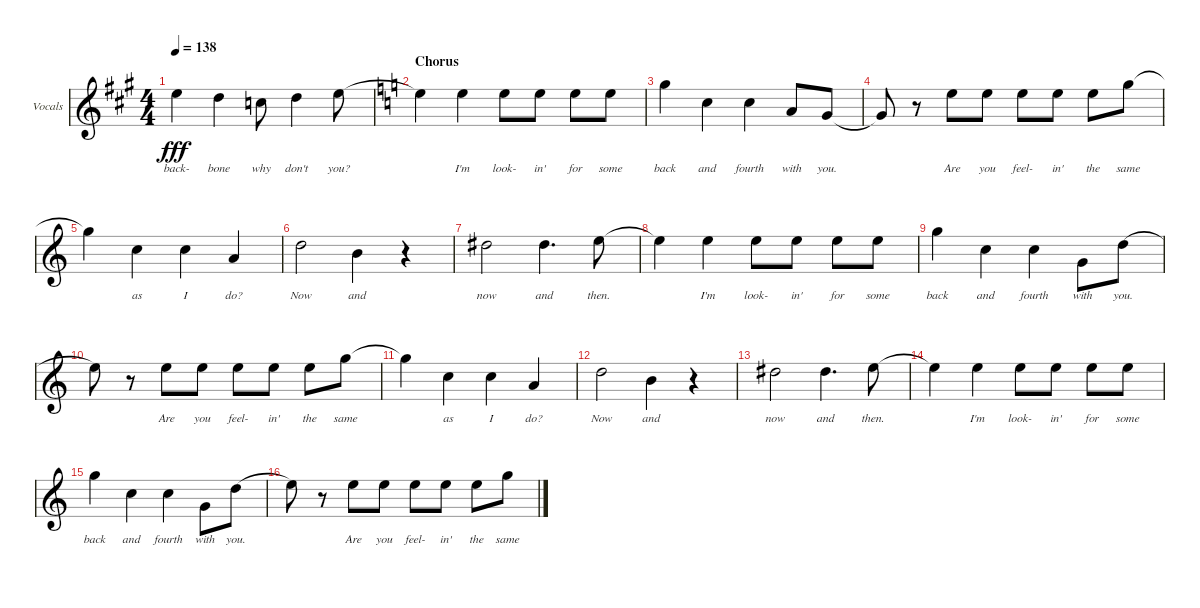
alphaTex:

\defaultSystemsLayout 4
\bracketExtendMode groupsimilarinstruments
\firstSystemTrackNameOrientation horizontal
\otherSystemsTrackNameOrientation horizontal
\track ("Vocals" "Vocals") {instrument distortionguitar}
\staff {score}
\tuning (E4 B3 G3 D3 A2 E2)
\ts (4 4)
\tempo 138
\clef g2
\ks a
0.1.4{lyrics (0 "back-") lyrics (1 "") lyrics (2 "") lyrics (3 "") lyrics (4 "") dy fff} 3.2.4{lyrics (0 "bone") lyrics (1 "") lyrics (2 "") lyrics (3 "") lyrics (4 "")} 1.2.8{lyrics (0 "why") lyrics (1 "") lyrics (2 "") lyrics (3 "") lyrics (4 "")} 3.2.4{lyrics (0 "don't") lyrics (1 "") lyrics (2 "") lyrics (3 "") lyrics (4 "")} 0.1.8{lyrics (0 "you?") lyrics (1 "") lyrics (2 "") lyrics (3 "") lyrics (4 "")} |
\section ("" "Chorus")
\scale
0.333333
\ks c
0.1{t}.4{lyrics (0 "") lyrics (1 "") lyrics (2 "") lyrics (3 "") lyrics (4 "")} 5.2.4{lyrics (0 "I'm") lyrics (1 "") lyrics (2 "") lyrics (3 "") lyrics (4 "")} 5.2.8{lyrics (0 "look-") lyrics (1 "") lyrics (2 "") lyrics (3 "") lyrics (4 "")} 5.2.8{lyrics (0 "in'") lyrics (1 "") lyrics (2 "") lyrics (3 "") lyrics (4 "")} 5.2.8{lyrics (0 "for") lyrics (1 "") lyrics (2 "") lyrics (3 "") lyrics (4 "")} 5.2.8{lyrics (0 "some") lyrics (1 "") lyrics (2 "") lyrics (3 "") lyrics (4 "")} |
\scale
0.333333 3.1.4{lyrics (0 "back") lyrics (1 "") lyrics (2 "") lyrics (3 "") lyrics (4 "")} 1.2.4{lyrics (0 "and") lyrics (1 "") lyrics (2 "") lyrics (3 "") lyrics (4 "")} 1.2.4{lyrics (0 "fourth") lyrics (1 "") lyrics (2 "") lyrics (3 "") lyrics (4 "")} 2.3.8{lyrics (0 "with") lyrics (1 "") lyrics (2 "") lyrics (3 "") lyrics (4 "")} 0.3.8{lyrics (0 "you.") lyrics (1 "") lyrics (2 "") lyrics (3 "") lyrics (4 "")} |
\scale
0.333333 0.3{t}.8{lyrics (0 "") lyrics (1 "") lyrics (2 "") lyrics (3 "") lyrics (4 "")} r.8 0.1.8{lyrics (0 "Are") lyrics (1 "") lyrics (2 "") lyrics (3 "") lyrics (4 "")} 0.1.8{lyrics (0 "you") lyrics (1 "") lyrics (2 "") lyrics (3 "") lyrics (4 "")} 0.1.8{lyrics (0 "feel-") lyrics (1 "") lyrics (2 "") lyrics (3 "") lyrics (4 "")} 0.1.8{lyrics (0 "in'") lyrics (1 "") lyrics (2 "") lyrics (3 "") lyrics (4 "")} 0.1.8{lyrics (0 "the") lyrics (1 "") lyrics (2 "") lyrics (3 "") lyrics (4 "")} 3.1.8{lyrics (0 "same") lyrics (1 "") lyrics (2 "") lyrics (3 "") lyrics (4 "")} |
\scale
0.333333 3.1{t}.4{lyrics (0 "") lyrics (1 "") lyrics (2 "") lyrics (3 "") lyrics (4 "")} 1.2.4{lyrics (0 "as") lyrics (1 "") lyrics (2 "") lyrics (3 "") lyrics (4 "")} 1.2.4{lyrics (0 "I") lyrics (1 "") lyrics (2 "") lyrics (3 "") lyrics (4 "")} 2.3.4{lyrics (0 "do?") lyrics (1 "") lyrics (2 "") lyrics (3 "") lyrics (4 "")} |
\scale
0.333333 3.2.2{lyrics (0 "Now") lyrics (1 "") lyrics (2 "") lyrics (3 "") lyrics (4 "")} 0.2.4{lyrics (0 "and") lyrics (1 "") lyrics (2 "") lyrics (3 "") lyrics (4 "")} r.4 |
\scale
0.333333 4.2.2{lyrics (0 "now") lyrics (1 "") lyrics (2 "") lyrics (3 "") lyrics (4 "")} 4.2.4{d lyrics (0 "and") lyrics (1 "") lyrics (2 "") lyrics (3 "") lyrics (4 "")} 0.1.8{lyrics (0 "then.") lyrics (1 "") lyrics (2 "") lyrics (3 "") lyrics (4 "")} |
\scale
0.333333 0.1{t}.4{lyrics (0 "") lyrics (1 "") lyrics (2 "") lyrics (3 "") lyrics (4 "")} 5.2.4{lyrics (0 "I'm") lyrics (1 "") lyrics (2 "") lyrics (3 "") lyrics (4 "")} 5.2.8{lyrics (0 "look-") lyrics (1 "") lyrics (2 "") lyrics (3 "") lyrics (4 "")} 5.2.8{lyrics (0 "in'") lyrics (1 "") lyrics (2 "") lyrics (3 "") lyrics (4 "")} 5.2.8{lyrics (0 "for") lyrics (1 "") lyrics (2 "") lyrics (3 "") lyrics (4 "")} 5.2.8{lyrics (0 "some") lyrics (1 "") lyrics (2 "") lyrics (3 "") lyrics (4 "")} |
\scale
0.333333 3.1.4{lyrics (0 "back") lyrics (1 "") lyrics (2 "") lyrics (3 "") lyrics (4 "")} 1.2.4{lyrics (0 "and") lyrics (1 "") lyrics (2 "") lyrics (3 "") lyrics (4 "")} 1.2.4{lyrics (0 "fourth") lyrics (1 "") lyrics (2 "") lyrics (3 "") lyrics (4 "")} 0.3.8{lyrics (0 "with") lyrics (1 "") lyrics (2 "") lyrics (3 "") lyrics (4 "")} 3.2.8{lyrics (0 "you.") lyrics (1 "") lyrics (2 "") lyrics (3 "") lyrics (4 "") legatoorigin} |
\scale
0.333333 0.1.8{lyrics (0 "") lyrics (1 "") lyrics (2 "") lyrics (3 "") lyrics (4 "")} r.8 0.1.8{lyrics (0 "Are") lyrics (1 "") lyrics (2 "") lyrics (3 "") lyrics (4 "")} 0.1.8{lyrics (0 "you") lyrics (1 "") lyrics (2 "") lyrics (3 "") lyrics (4 "")} 0.1.8{lyrics (0 "feel-") lyrics (1 "") lyrics (2 "") lyrics (3 "") lyrics (4 "")} 0.1.8{lyrics (0 "in'") lyrics (1 "") lyrics (2 "") lyrics (3 "") lyrics (4 "")} 0.1.8{lyrics (0 "the") lyrics (1 "") lyrics (2 "") lyrics (3 "") lyrics (4 "")} 3.1.8{lyrics (0 "same") lyrics (1 "") lyrics (2 "") lyrics (3 "") lyrics (4 "")} |
\scale
0.333333 3.1{t}.4{lyrics (0 "") lyrics (1 "") lyrics (2 "") lyrics (3 "") lyrics (4 "")} 1.2.4{lyrics (0 "as") lyrics (1 "") lyrics (2 "") lyrics (3 "") lyrics (4 "")} 1.2.4{lyrics (0 "I") lyrics (1 "") lyrics (2 "") lyrics (3 "") lyrics (4 "")} 2.3.4{lyrics (0 "do?") lyrics (1 "") lyrics (2 "") lyrics (3 "") lyrics (4 "")} |
\scale
0.333333 3.2.2{lyrics (0 "Now") lyrics (1 "") lyrics (2 "") lyrics (3 "") lyrics (4 "")} 0.2.4{lyrics (0 "and") lyrics (1 "") lyrics (2 "") lyrics (3 "") lyrics (4 "")} r.4 |
\scale
0.333333 4.2.2{lyrics (0 "now") lyrics (1 "") lyrics (2 "") lyrics (3 "") lyrics (4 "")} 4.2.4{d lyrics (0 "and") lyrics (1 "") lyrics (2 "") lyrics (3 "") lyrics (4 "")} 0.1.8{lyrics (0 "then.") lyrics (1 "") lyrics (2 "") lyrics (3 "") lyrics (4 "")} |
\scale
0.333333 0.1{t}.4{lyrics (0 "") lyrics (1 "") lyrics (2 "") lyrics (3 "") lyrics (4 "")} 0.1.4{lyrics (0 "I'm") lyrics (1 "") lyrics (2 "") lyrics (3 "") lyrics (4 "")} 0.1.8{lyrics (0 "look-") lyrics (1 "") lyrics (2 "") lyrics (3 "") lyrics (4 "")} 0.1.8{lyrics (0 "in'") lyrics (1 "") lyrics (2 "") lyrics (3 "") lyrics (4 "")} 0.1.8{lyrics (0 "for") lyrics (1 "") lyrics (2 "") lyrics (3 "") lyrics (4 "")} 0.1.8{lyrics (0 "some") lyrics (1 "") lyrics (2 "") lyrics (3 "") lyrics (4 "")} |
\scale
0.333333 3.1.4{lyrics (0 "back") lyrics (1 "") lyrics (2 "") lyrics (3 "") lyrics (4 "")} 1.2.4{lyrics (0 "and") lyrics (1 "") lyrics (2 "") lyrics (3 "") lyrics (4 "")} 1.2.4{lyrics (0 "fourth") lyrics (1 "") lyrics (2 "") lyrics (3 "") lyrics (4 "")} 0.3.8{lyrics (0 "with") lyrics (1 "") lyrics (2 "") lyrics (3 "") lyrics (4 "")} 7.3.8{lyrics (0 "you.") lyrics (1 "") lyrics (2 "") lyrics (3 "") lyrics (4 "") legatoorigin} |
\scale
0.333333 0.1.8{lyrics (0 "") lyrics (1 "") lyrics (2 "") lyrics (3 "") lyrics (4 "")} r.8 0.1.8{lyrics (0 "Are") lyrics (1 "") lyrics (2 "") lyrics (3 "") lyrics (4 "")} 0.1.8{lyrics (0 "you") lyrics (1 "") lyrics (2 "") lyrics (3 "") lyrics (4 "")} 0.1.8{lyrics (0 "feel-") lyrics (1 "") lyrics (2 "") lyrics (3 "") lyrics (4 "")} 0.1.8{lyrics (0 "in'") lyrics (1 "") lyrics (2 "") lyrics (3 "") lyrics (4 "")} 0.1.8{lyrics (0 "the") lyrics (1 "") lyrics (2 "") lyrics (3 "") lyrics (4 "")} 3.1.8{lyrics (0 "same") lyrics (1 "") lyrics (2 "") lyrics (3 "") lyrics (4 "")}
